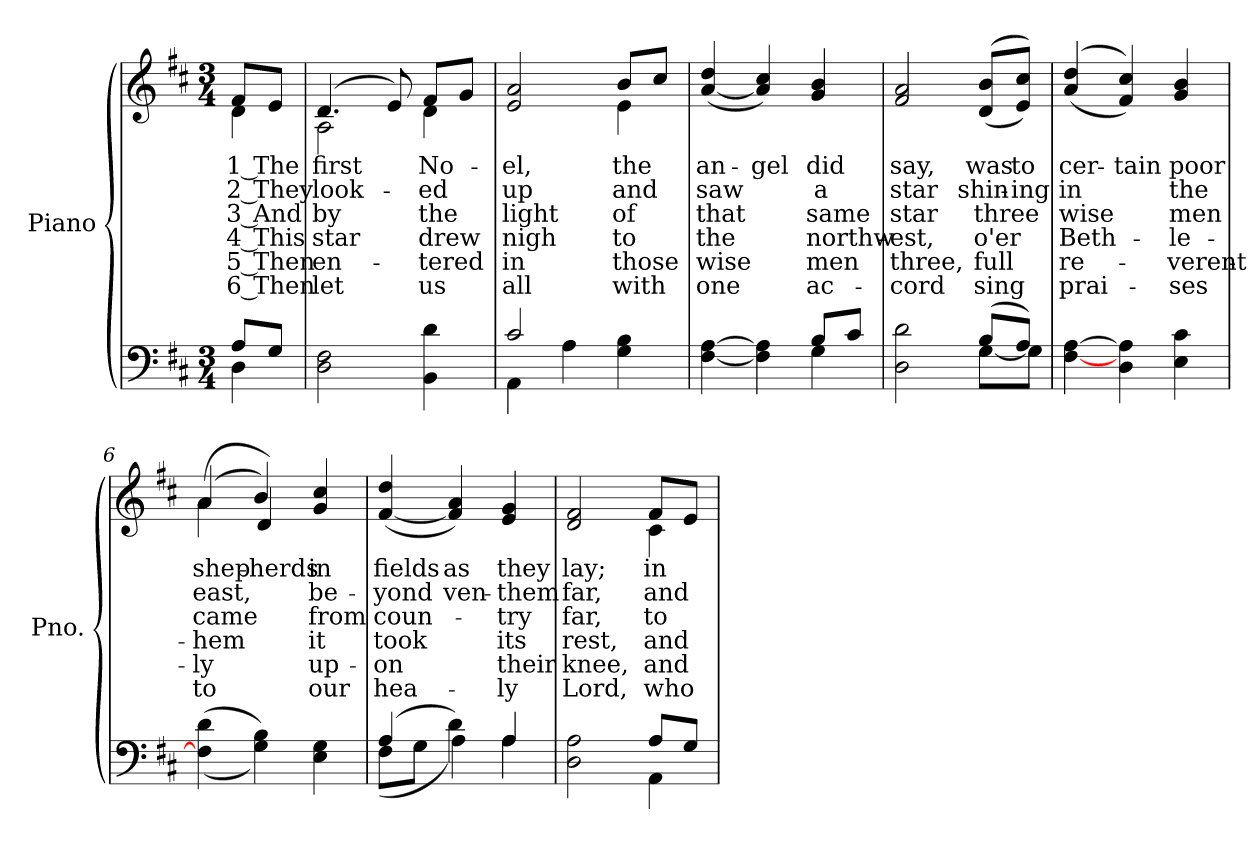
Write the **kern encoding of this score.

**kern	**kern	**text	**text	**text	**text	**text	**text
*part2	*part1	*part1	*part1	*part1	*part1	*part1	*part1
*staff2	*staff1	*staff1	*staff1	*staff1	*staff1	*staff1	*staff1
*I"Piano	*I"Piano	*	*	*	*	*	*
*I'Pno.	*I'Pno.	*	*	*	*	*	*
!!LO:PB:g=z
*clefF4	*clefG2	*	*	*	*	*	*
*k[f#c#]	*k[f#c#]	*	*	*	*	*	*
*D:	*D:	*	*	*	*	*	*
*M3/4	*M3/4	*	*	*	*	*	*
=	=	=	=	=	=	=	=
*^	*	*	*	*	*	*	*
!	!	!	!LO:LY:b:color=#000000	!LO:LY:b:color=#000000	!LO:LY:b:color=#000000	!LO:LY:b:color=#000000	!LO:LY:b:color=#000000	!LO:LY:b:color=#000000
*	*	*^	*	*	*	*	*	*
8Ai/L	4Di\	8f#i/L	4di\	1 The	2 They	3 And	4 This	5 Then	6 Then
8Gi/J	.	8ei/J	.	.	.	.	.	.	.
*v	*v	*	*	*	*	*	*	*	*
=1	=1	=1	=1	=1	=1	=1	=1	=1
!	!	!	!LO:LY:b:color=#000000	!LO:LY:b:color=#000000	!LO:LY:b:color=#000000	!LO:LY:b:color=#000000	!LO:LY:b:color=#000000	!LO:LY:b:color=#000000
2Di\ 2F#i	(4.di/	2Ai\	first	look-	by	star	en-	-let
.	8ei/)	.	.	.	.	.	.	.
!	!	!	!LO:LY:b:color=#000000	!LO:LY:b:color=#000000	!LO:LY:b:color=#000000	!LO:LY:b:color=#000000	!LO:LY:b:color=#000000	!LO:LY:b:color=#000000
4BBi\ 4di	8f#i/L	4di\	No-	-ed	the	drew	tered	us
.	8gi/J	.	.	.	.	.	.	.
=2	=2	=2	=2	=2	=2	=2	=2	=2
*^	*	*	*	*	*	*	*	*
!	!	!	!	!LO:LY:b:color=#000000	!LO:LY:b:color=#000000	!LO:LY:b:color=#000000	!LO:LY:b:color=#000000	!LO:LY:b:color=#000000	!LO:LY:b:color=#000000
2c#i/	4AAi\	2ei/ 2ai	2ryy	-el,	up	light	nigh	in	all
.	4Ai\	.	.	.	.	.	.	.	.
!	!	!	!	!LO:LY:b:color=#000000	!LO:LY:b:color=#000000	!LO:LY:b:color=#000000	!LO:LY:b:color=#000000	!LO:LY:b:color=#000000	!LO:LY:b:color=#000000
4Gi\ 4Bi	4ryy	8bi/L	4ei\	the	and	of	to	those	with
.	.	8cc#i/J	.	.	.	.	.	.	.
*	*	*v	*v	*	*	*	*	*	*
=3	=3	=3	=3	=3	=3	=3	=3	=3
!	!	!	!LO:LY:b:color=#000000	!LO:LY:b:color=#000000	!LO:LY:b:color=#000000	!LO:LY:b:color=#000000	!LO:LY:b:color=#000000	!LO:LY:b:color=#000000
[4F#i\ [4Ai	2ryy	([4ai/ 4ddi	an-	saw	that	the	wise	one
!	!	!	!LO:LY:b:color=#000000	!	!	!	!	!
4F#i\] 4Ai]	.	4ai/] 4cc#i)	-gel	.	.	.	.	.
!	!	!	!LO:LY:b:color=#000000	!LO:LY:b:color=#000000	!LO:LY:b:color=#000000	!LO:LY:b:color=#000000	!LO:LY:b:color=#000000	!LO:LY:b:color=#000000
8Bi/L	4Gi\	4gi/ 4bi	did	a	same	northw-	-men	ac-
8c#i/J	.	.	.	.	.	.	.	.
=4	=4	=4	=4	=4	=4	=4	=4	=4
!	!	!	!LO:LY:b:color=#000000	!LO:LY:b:color=#000000	!LO:LY:b:color=#000000	!LO:LY:b:color=#000000	!LO:LY:b:color=#000000	!LO:LY:b:color=#000000
2Di\ 2di	2ryy	2f#i/ 2ai	say,	star	-star	est,	three,	cord
!	!	!	!LO:LY:b:color=#000000	!LO:LY:b:color=#000000	!LO:LY:b:color=#000000	!LO:LY:b:color=#000000	!LO:LY:b:color=#000000	!LO:LY:b:color=#000000
(8Bi/L	[8Gi\L	((8di/ 8bi/L	was	shin-	three	o'er	full	sing
!	!	!	!LO:LY:b:color=#000000	!LO:LY:b:color=#000000	!	!	!	!
8Ai/J)	8Gi\J]	8ei/ 8cc#i/J))	to	-ing	.	.	.	.
*v	*v	*	*	*	*	*	*	*
!!LO:LB:g=z
=5	=5	=5	=5	=5	=5	=5	=5
*^	*	*	*	*	*	*	*
!	!	!	!LO:LY:b:color=#000000	!LO:LY:b:color=#000000	!LO:LY:b:color=#000000	!LO:LY:b:color=#000000	!LO:LY:b:color=#000000	!LO:LY:b:color=#000000
*v	*v	*	*	*	*	*	*	*
[4F#i\ [4Ai	((4ai/ 4ddi	cer-	in	wise	Beth-	-re-	-prai-
!	!	!LO:LY:b:color=#000000	!	!	!	!	!
4Di\ 4Ai]	4f#i/ 4cc#i))	-tain	.	.	.	.	.
!	!	!LO:LY:b:color=#000000	!LO:LY:b:color=#000000	!LO:LY:b:color=#000000	!LO:LY:b:color=#000000	!LO:LY:b:color=#000000	!LO:LY:b:color=#000000
4Ei\ 4c#i	4gi/ 4bi	poor	the	-men	le-	-verent-	-ses
=6	=6	=6	=6	=6	=6	=6	=6
!	!	!LO:LY:b:color=#000000	!LO:LY:b:color=#000000	!LO:LY:b:color=#000000	!LO:LY:b:color=#000000	!LO:LY:b:color=#000000	!LO:LY:b:color=#000000
*	*^	*	*	*	*	*	*
((4F#i\] 4di	(4ai/	(4ai\	shep-	east,	came	hem	ly	to
!	!	!	!LO:LY:b:color=#000000	!	!	!	!	!
4Gi\ 4Bi))	4bi/)	4di/)	-herds	.	.	.	.	.
!	!	!	!LO:LY:b:color=#000000	!LO:LY:b:color=#000000	!LO:LY:b:color=#000000	!LO:LY:b:color=#000000	!LO:LY:b:color=#000000	!LO:LY:b:color=#000000
4Ei\ 4Gi	4gi/ 4cc#i	4ryy	in	be-	from	it	up-	-our
*	*v	*v	*	*	*	*	*	*
=7	=7	=7	=7	=7	=7	=7	=7
*^	*	*	*	*	*	*	*
*	*	*^	*	*	*	*	*	*
!	!	!	!	!LO:LY:b:color=#000000	!LO:LY:b:color=#000000	!LO:LY:b:color=#000000	!LO:LY:b:color=#000000	!LO:LY:b:color=#000000	!LO:LY:b:color=#000000
*	*	*v	*v	*	*	*	*	*	*
(4Ai/	(8F#i\L	([4f#i/ 4ddi	fields	-yond	coun-	-took	on	hea-
.	8Gi\J	.	.	.	.	.	.	.
!	!	!	!LO:LY:b:color=#000000	!LO:LY:b:color=#000000	!	!	!	!
4di\)	4Ai\)	4f#i/] 4ai)	as	-ven-	.	.	.	.
!	!	!	!LO:LY:b:color=#000000	!LO:LY:b:color=#000000	!LO:LY:b:color=#000000	!LO:LY:b:color=#000000	!LO:LY:b:color=#000000	!LO:LY:b:color=#000000
4Ai/	4Ai\	4ei/ 4gi	they	them	-try	its	their	ly
=8	=8	=8	=8	=8	=8	=8	=8	=8
!	!	!	!LO:LY:b:color=#000000	!LO:LY:b:color=#000000	!LO:LY:b:color=#000000	!LO:LY:b:color=#000000	!LO:LY:b:color=#000000	!LO:LY:b:color=#000000
*	*	*^	*	*	*	*	*	*
2Di\ 2Ai	2ryy	2di/ 2f#i	2ryy	lay;	far,	far,	rest,	knee,	Lord,
!	!	!	!	!LO:LY:b:color=#000000	!LO:LY:b:color=#000000	!LO:LY:b:color=#000000	!LO:LY:b:color=#000000	!LO:LY:b:color=#000000	!LO:LY:b:color=#000000
8Ai/L	4AAi\	8f#i/L	4c#i\	in	and	to	and	and	who
8Gi/J	.	8ei/J	.	.	.	.	.	.	.
*v	*v	*	*	*	*	*	*	*	*
*	*v	*v	*	*	*	*	*	*
=	=	=	=	=	=	=	=
*-	*-	*-	*-	*-	*-	*-	*-
